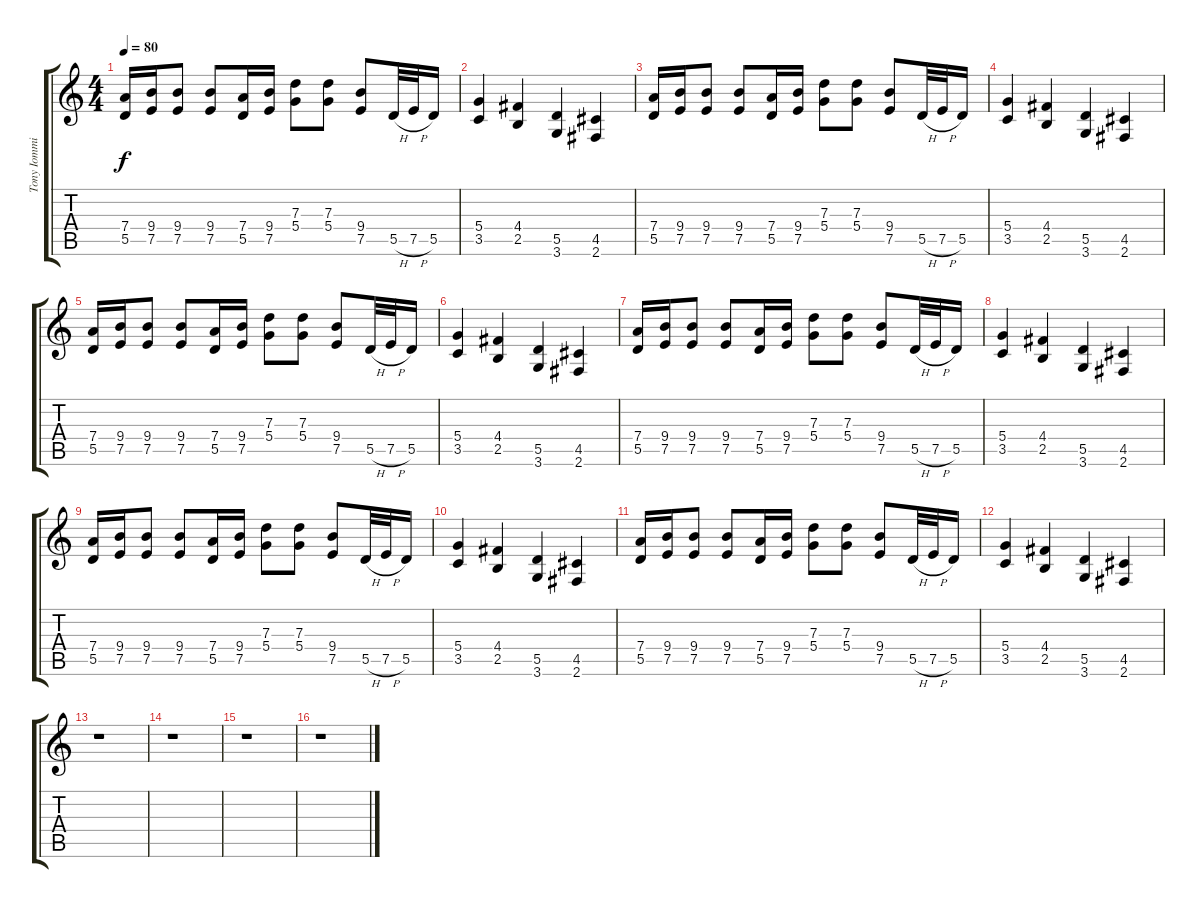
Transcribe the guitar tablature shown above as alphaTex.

\track ("Tony Iommi 3 (overdub)" "Tony Iommi") {instrument overdrivenguitar}
\staff {score tabs}
\tuning (E4 B3 G3 D3 A2 E2) {hide}
\ts (4 4)
\tempo 80
\clef g2
\ks c
(7.4 5.5).16{dy f} (9.4 7.5).16 (9.4 7.5).8 (9.4 7.5).8 (7.4 5.5).16 (9.4 7.5).16 (7.3 5.4).8 (7.3 5.4).8 (9.4 7.5).8 5.5{h}.32 7.5{h}.32 5.5.16 |
(5.4 3.5).4 (4.4 2.5).4 (5.5 3.6).4 (4.5 2.6).4 |
(7.4 5.5).16 (9.4 7.5).16 (9.4 7.5).8 (9.4 7.5).8 (7.4 5.5).16 (9.4 7.5).16 (7.3 5.4).8 (7.3 5.4).8 (9.4 7.5).8 5.5{h}.32 7.5{h}.32 5.5.16 |
(5.4 3.5).4 (4.4 2.5).4 (5.5 3.6).4 (4.5 2.6).4 |
(7.4 5.5).16 (9.4 7.5).16 (9.4 7.5).8 (9.4 7.5).8 (7.4 5.5).16 (9.4 7.5).16 (7.3 5.4).8 (7.3 5.4).8 (9.4 7.5).8 5.5{h}.32 7.5{h}.32 5.5.16 |
(5.4 3.5).4 (4.4 2.5).4 (5.5 3.6).4 (4.5 2.6).4 |
(7.4 5.5).16 (9.4 7.5).16 (9.4 7.5).8 (9.4 7.5).8 (7.4 5.5).16 (9.4 7.5).16 (7.3 5.4).8 (7.3 5.4).8 (9.4 7.5).8 5.5{h}.32 7.5{h}.32 5.5.16 |
(5.4 3.5).4 (4.4 2.5).4 (5.5 3.6).4 (4.5 2.6).4 |
(7.4 5.5).16 (9.4 7.5).16 (9.4 7.5).8 (9.4 7.5).8 (7.4 5.5).16 (9.4 7.5).16 (7.3 5.4).8 (7.3 5.4).8 (9.4 7.5).8 5.5{h}.32 7.5{h}.32 5.5.16 |
(5.4 3.5).4 (4.4 2.5).4 (5.5 3.6).4 (4.5 2.6).4 |
(7.4 5.5).16 (9.4 7.5).16 (9.4 7.5).8 (9.4 7.5).8 (7.4 5.5).16 (9.4 7.5).16 (7.3 5.4).8 (7.3 5.4).8 (9.4 7.5).8 5.5{h}.32 7.5{h}.32 5.5.16 |
(5.4 3.5).4 (4.4 2.5).4 (5.5 3.6).4 (4.5 2.6).4 |
r.1 |
r.1 |
r.1 |
r.1
